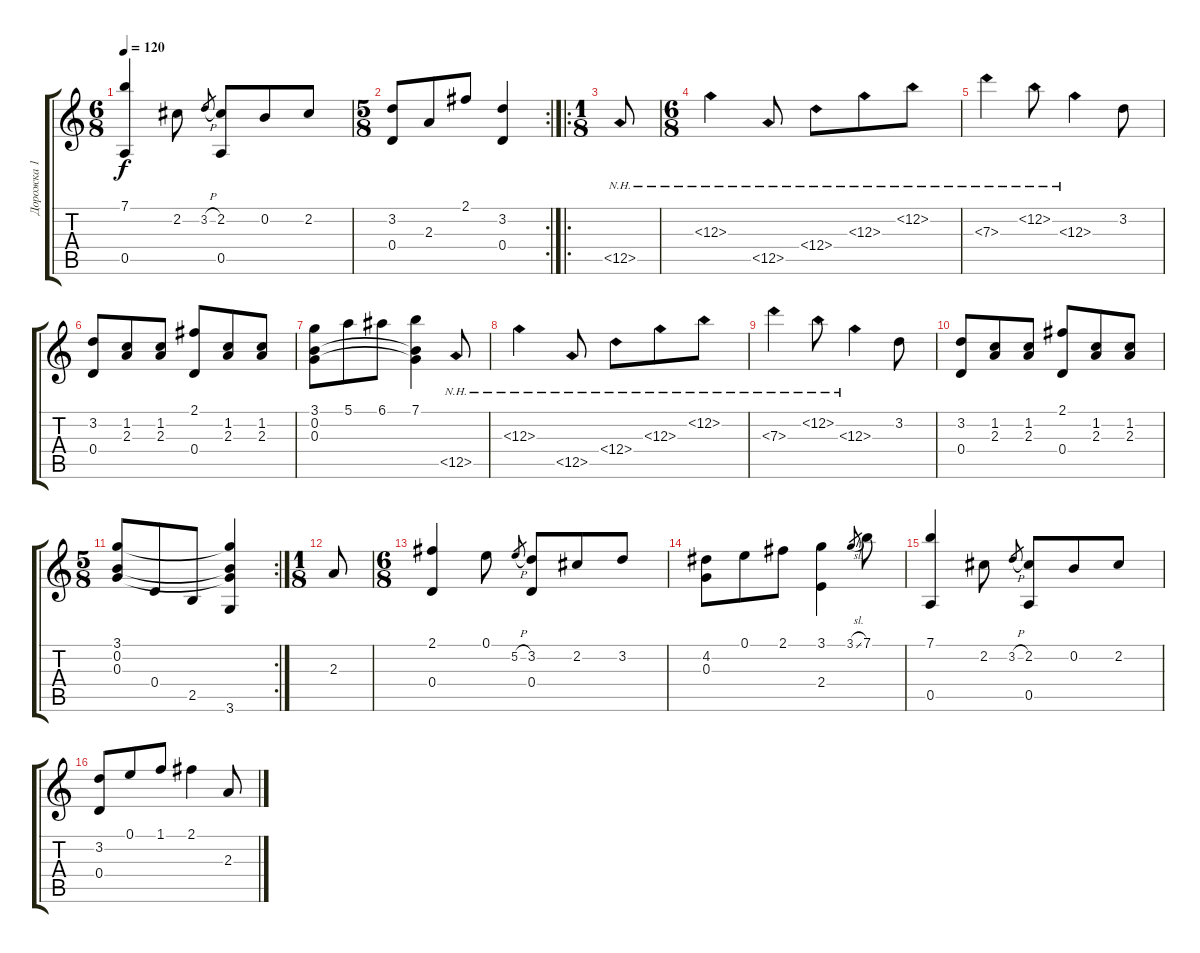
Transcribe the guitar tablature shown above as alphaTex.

\track ("Дорожка 1" "Дорожка 1") {instrument acousticguitarnylon}
\staff {score tabs}
\tuning (E4 B3 G3 D3 A2 E2) {hide}
\ts (6 8)
\tempo 120
\clef g2
\ks c
(7.1 0.5).4{dy f} 2.2.8 3.2{h}.8{gr} (2.2 0.5).8 0.2.8 2.2.8 |
\rc 2
\ts (5 8)
(3.2 0.4).8 2.3.8 2.1.8 (3.2 0.4).4 |
\ro
\ts (1 8)
12.5{nh}.8 |
\ts (6 8)
12.3{nh}.4 12.5{nh}.8 12.4{nh}.8 12.3{nh}.8 12.2{nh}.8 |
7.3{nh}.4 12.2{nh}.8 12.3{nh}.4 3.2.8 |
(3.2 0.4).8 (1.2 2.3).8 (1.2 2.3).8 (2.1 0.4).8 (1.2 2.3).8 (1.2 2.3).8 |
(3.1 0.2 0.3).8 5.1.8 6.1.8 (7.1 0.2{t} 0.3{t}).4 12.5{nh}.8 |
12.3{nh}.4 12.5{nh}.8 12.4{nh}.8 12.3{nh}.8 12.2{nh}.8 |
7.3{nh}.4 12.2{nh}.8 12.3{nh}.4 3.2.8 |
(3.2 0.4).8 (1.2 2.3).8 (1.2 2.3).8 (2.1 0.4).8 (1.2 2.3).8 (1.2 2.3).8 |
\rc 2
\ts (5 8)
(3.1 0.2 0.3).8 0.4.8 2.5.8 (3.1{t} 0.2{t} 0.3{t} 3.6).4 |
\ts (1 8)
2.3.8 |
\ts (6 8)
(2.1 0.4).4 0.1.8 5.2{h}.8{gr} (3.2 0.4).8 2.2.8 3.2.8 |
(4.2 0.3).8 0.1.8 2.1.8 (3.1 2.4).4 3.1{sl}.8{gr} 7.1.8 |
(7.1 0.5).4 2.2.8 3.2{h}.8{gr} (2.2 0.5).8 0.2.8 2.2.8 |
(3.2 0.4).8 0.1.8 1.1.8 2.1.4 2.3.8
